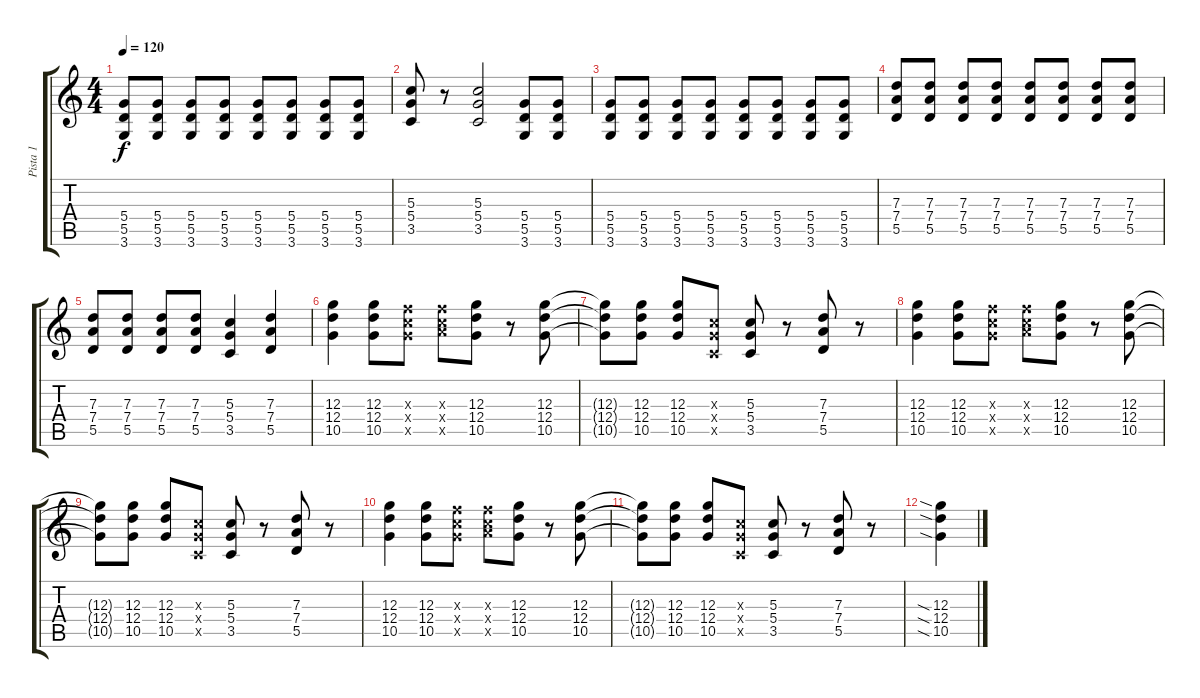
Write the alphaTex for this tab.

\track ("Pista 1" "Pista 1") {instrument distortionguitar}
\staff {score tabs}
\tuning (E4 B3 G3 D3 A2 E2) {hide}
\ts (4 4)
\tempo 120
\clef g2
\ks c
(5.4 5.5 3.6).8{dy f} (5.4 5.5 3.6).8 (5.4 5.5 3.6).8 (5.4 5.5 3.6).8 (5.4 5.5 3.6).8 (5.4 5.5 3.6).8 (5.4 5.5 3.6).8 (5.4 5.5 3.6).8 |
(5.3 5.4 3.5).8 r.8 (5.3 5.4 3.5).2 (5.4 5.5 3.6).8 (5.4 5.5 3.6).8 |
(5.4 5.5 3.6).8 (5.4 5.5 3.6).8 (5.4 5.5 3.6).8 (5.4 5.5 3.6).8 (5.4 5.5 3.6).8 (5.4 5.5 3.6).8 (5.4 5.5 3.6).8 (5.4 5.5 3.6).8 |
(7.3 7.4 5.5).8 (7.3 7.4 5.5).8 (7.3 7.4 5.5).8 (7.3 7.4 5.5).8 (7.3 7.4 5.5).8 (7.3 7.4 5.5).8 (7.3 7.4 5.5).8 (7.3 7.4 5.5).8 |
(7.3 7.4 5.5).8 (7.3 7.4 5.5).8 (7.3 7.4 5.5).8 (7.3 7.4 5.5).8 (5.3 5.4 3.5).4 (7.3 7.4 5.5).4 |
(12.3 12.4 10.5).4 (12.3 12.4 10.5).8 (10.3{x} 10.4{x} 10.5{x}).8 (10.3{x} 10.4{x} 12.5{x}).8 (12.3 12.4 10.5).8 r.8 (12.3 12.4 10.5).8 |
(12.3{t} 12.4{t} 10.5{t}).8 (12.3 12.4 10.5).8 (12.3 12.4 10.5).8 (5.3{x} 5.4{x} 3.5{x}).8 (5.3 5.4 3.5).8 r.8 (7.3 7.4 5.5).8 r.8 |
(12.3 12.4 10.5).4 (12.3 12.4 10.5).8 (10.3{x} 10.4{x} 10.5{x}).8 (10.3{x} 10.4{x} 12.5{x}).8 (12.3 12.4 10.5).8 r.8 (12.3 12.4 10.5).8 |
(12.3{t} 12.4{t} 10.5{t}).8 (12.3 12.4 10.5).8 (12.3 12.4 10.5).8 (5.3{x} 5.4{x} 3.5{x}).8 (5.3 5.4 3.5).8 r.8 (7.3 7.4 5.5).8 r.8 |
(12.3 12.4 10.5).4 (12.3 12.4 10.5).8 (10.3{x} 10.4{x} 10.5{x}).8 (10.3{x} 10.4{x} 12.5{x}).8 (12.3 12.4 10.5).8 r.8 (12.3 12.4 10.5).8 |
(12.3{t} 12.4{t} 10.5{t}).8 (12.3 12.4 10.5).8 (12.3 12.4 10.5).8 (5.3{x} 5.4{x} 3.5{x}).8 (5.3 5.4 3.5).8 r.8 (7.3 7.4 5.5).8 r.8 |
(12.3{sia} 12.4{sia} 10.5{sia}).4
